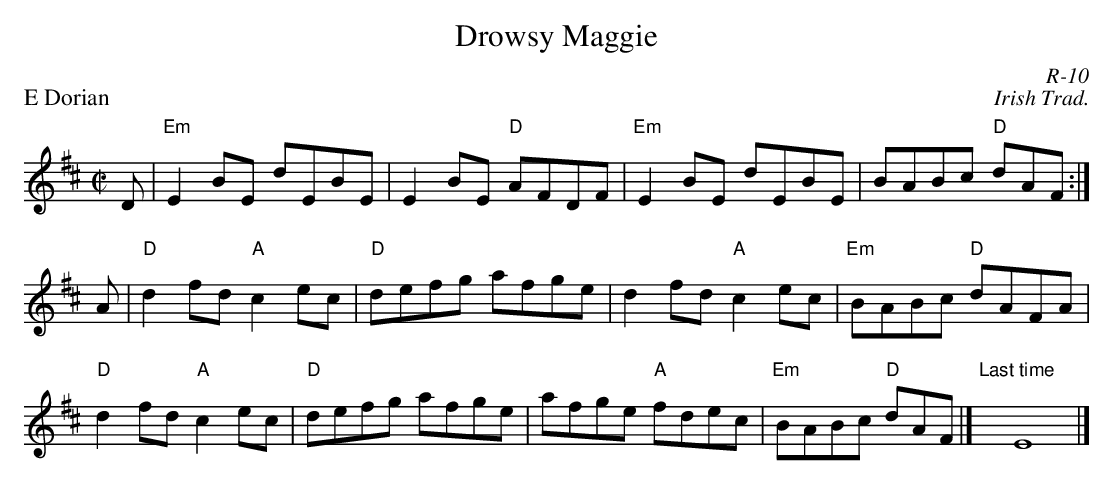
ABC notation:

X:1
T: Drowsy Maggie
C: R-10
C: Irish Trad.
M: C|
P: E Dorian
K: Edor
D| "Em"E2BE dEBE| E2BE "D"AFDF| "Em"E2BE dEBE| BABc "D"dAF :|
\
 A| "D"d2fd "A"c2ec| "D"defg afge| d2fd "A"c2ec| "Em"BABc "D"dAFA|
    "D"d2fd "A"c2ec| "D"defg afge| afge "A"fdec| "Em"BABc "D"dAF |] "Last time"x E8 |]
